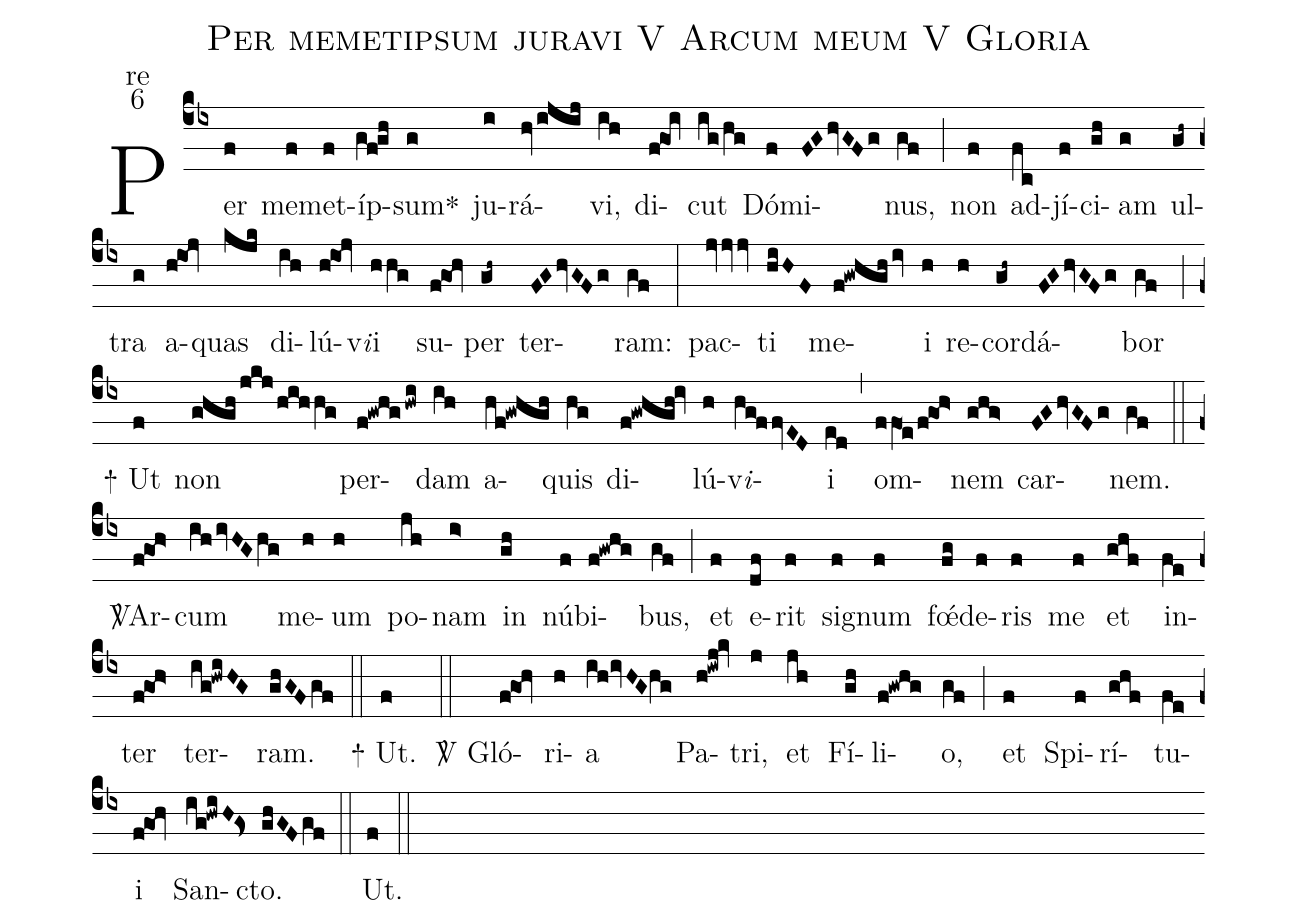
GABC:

name:Per memetipsum juravi V Arcum meum V Gloria;
office-part:re;
mode:6;
%%
(cb4)   Per(f) me(f)met(f)íp(gf!gh)sum<sp>*</sp>(g) ju(i)rá(hvijij)vi,(ih) di(f!goi)cut(ig/hg) Dó(f)mi(FGhvGFg)nus,(gf) (;)
non(f) ad(fc)jí(f)ci(gh)am(g) ul(gh~)tra(g) a(h!io1!jv)quas(kjk) di(ih)lú(h!io1!jv)v<e>i</e>i(hhg) su(f!go1!hv)per(gh~) ter(FGhvGFg)ram:(gf) (:)
pac(jvvv)ti(hiHF) me(f!gwhghiv)i(h) re(h)cor(gh~)dá(FGhvGFg)bor(gf) (;)
<sp>+</sp> Ut(f) non(ghghjkjhihhg) per(f!gwhghwi)dam(ih) a(hf!gwhgh)quis(hg)
   di(f!gwhgh!iv)lú(h)v<e>i</e>(hV!g!ffvED)i(ed) (,)
om(ffO1ef!go!h>)nem(ghg>) car(FGhvGFg)nem.(gf) (::)
<sp>V/</sp>Ar(f!go!h>)cum(ihivHGhg) me(h)um(h) po(jh)nam(i>) in(gh) nú(f)bi(f!gwhg)bus,(gf) (;)
et(f) e(df)rit(f) si(f)gnum(f) fœ́(fg)de(f)ris(f) me(f) et(ghf) in(fe)ter(f!go!h>) ter(ig!hwiHG)ram.(ghGFgf) (::)
<sp>+</sp> Ut.(f) (::)
<sp>V/</sp> Gló(f!go@hv)ri(h)a(ih/0ivHG/0hg) Pa(h!iwj!kv)tri,(j) et(jh)
Fí(gh)li(f!gwhg)o,(gf) (;)
et(f) Spi(f)rí(ghf)tu(fez)i(f!go@hv) San(ig!hwiH!gs<)cto.(ghGFgf) (::)
Ut.(f)
(::)
